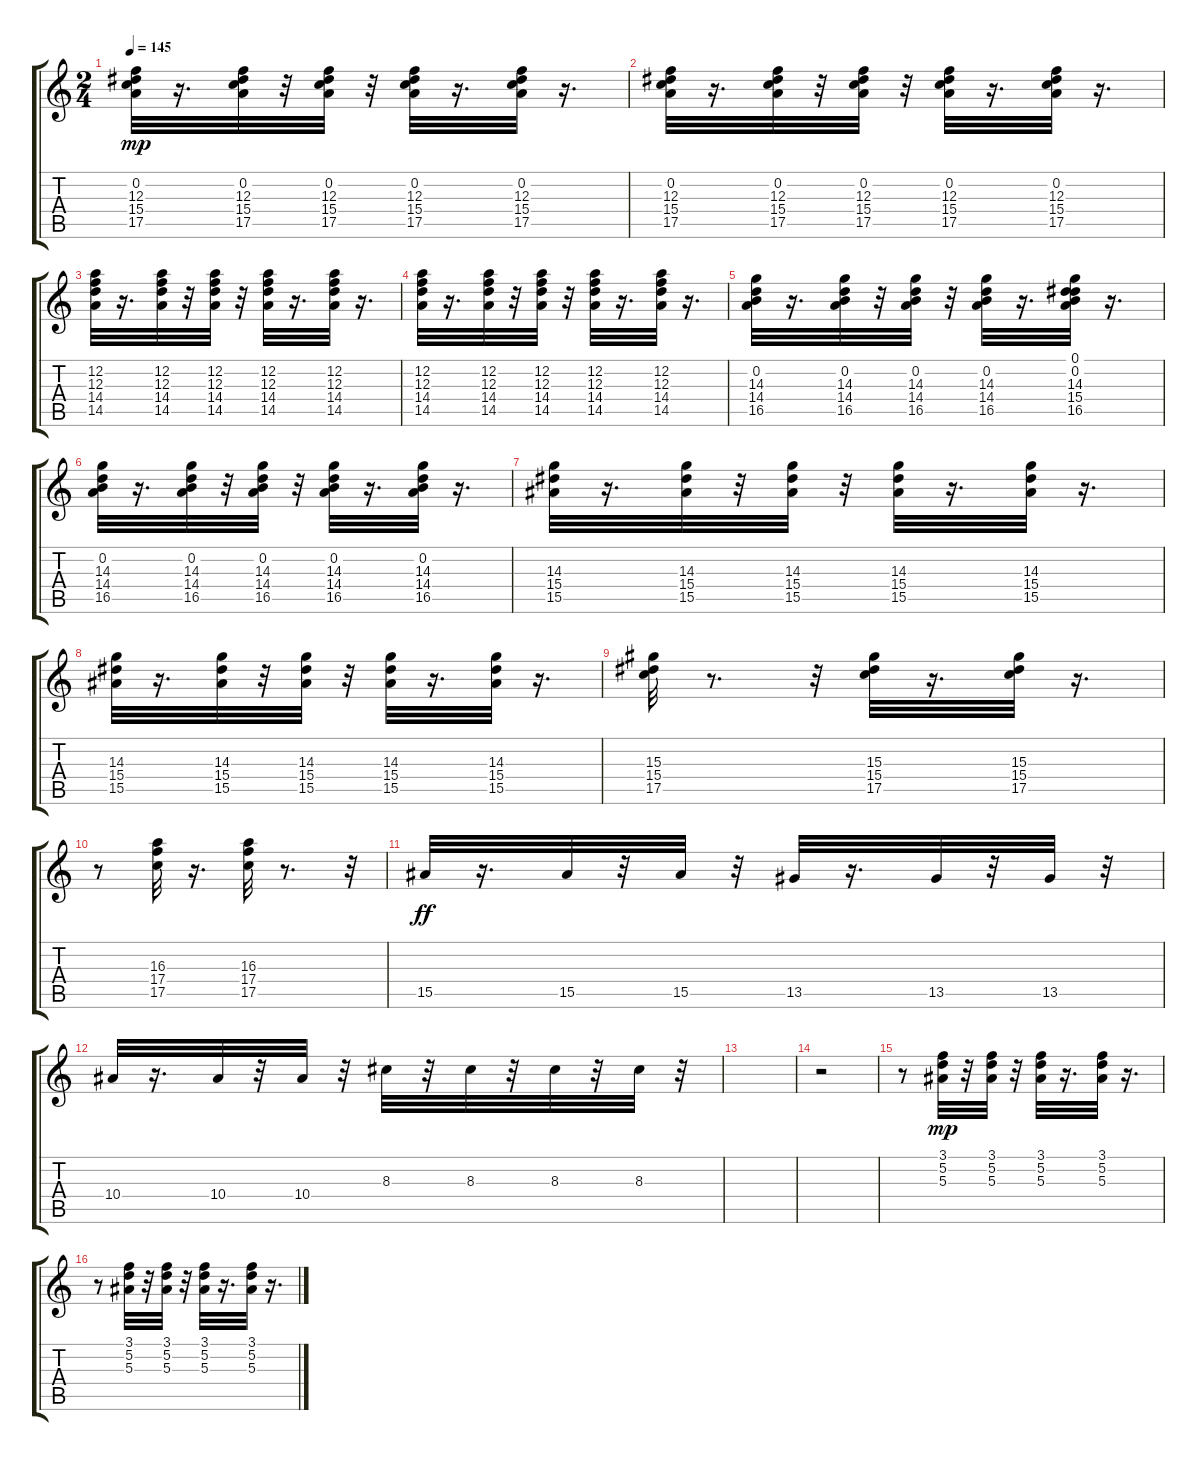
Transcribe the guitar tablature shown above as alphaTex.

\track "" {instrument electricguitarmuted}
\staff {score tabs}
\tuning (D4 A3 F3 C3 G2 D2) {hide}
\ts (2 4)
\tempo 145
\clef g2
\ks c
(0.2 12.3 15.4 17.5).32{dy mp} r.16{d} (0.2 12.3 15.4 17.5).32 r.32 (0.2 12.3 15.4 17.5).32 r.32 (0.2 12.3 15.4 17.5).32 r.16{d} (0.2 12.3 15.4 17.5).32 r.16{d} |
(0.2 12.3 15.4 17.5).32 r.16{d} (0.2 12.3 15.4 17.5).32 r.32 (0.2 12.3 15.4 17.5).32 r.32 (0.2 12.3 15.4 17.5).32 r.16{d} (0.2 12.3 15.4 17.5).32 r.16{d} |
(12.2 12.3 14.4 14.5).32 r.16{d} (12.2 12.3 14.4 14.5).32 r.32 (12.2 12.3 14.4 14.5).32 r.32 (12.2 12.3 14.4 14.5).32 r.16{d} (12.2 12.3 14.4 14.5).32 r.16{d} |
(12.2 12.3 14.4 14.5).32 r.16{d} (12.2 12.3 14.4 14.5).32 r.32 (12.2 12.3 14.4 14.5).32 r.32 (12.2 12.3 14.4 14.5).32 r.16{d} (12.2 12.3 14.4 14.5).32 r.16{d} |
(0.2 14.3 14.4 16.5).32 r.16{d} (0.2 14.3 14.4 16.5).32 r.32 (0.2 14.3 14.4 16.5).32 r.32 (0.2 14.3 14.4 16.5).32 r.16{d} (0.1 0.2 14.3 15.4 16.5).32 r.16{d} |
(0.2 14.3 14.4 16.5).32 r.16{d} (0.2 14.3 14.4 16.5).32 r.32 (0.2 14.3 14.4 16.5).32 r.32 (0.2 14.3 14.4 16.5).32 r.16{d} (0.2 14.3 14.4 16.5).32 r.16{d} |
(14.3 15.4 15.5).32 r.16{d} (14.3 15.4 15.5).32 r.32 (14.3 15.4 15.5).32 r.32 (14.3 15.4 15.5).32 r.16{d} (14.3 15.4 15.5).32 r.16{d} |
(14.3 15.4 15.5).32 r.16{d} (14.3 15.4 15.5).32 r.32 (14.3 15.4 15.5).32 r.32 (14.3 15.4 15.5).32 r.16{d} (14.3 15.4 15.5).32 r.16{d} |
(15.3 15.4 17.5).32 r.8{d} r.32 (15.3 15.4 17.5).32 r.16{d} (15.3 15.4 17.5).32 r.16{d} |
r.8 (16.3 17.4 17.5).32 r.16{d} (16.3 17.4 17.5).32 r.8{d} r.32 |
15.5.32{dy ff} r.16{d} 15.5.32 r.32 15.5.32 r.32 13.5.32 r.16{d} 13.5.32 r.32 13.5.32 r.32 |
10.4.32 r.16{d} 10.4.32 r.32 10.4.32 r.32 8.3.32 r.32 8.3.32 r.32 8.3.32 r.32 8.3.32 r.32 |
|
r.2 |
r.8 (3.1 5.2 5.3).32{dy mp} r.32 (3.1 5.2 5.3).32 r.32 (3.1 5.2 5.3).32 r.16{d} (3.1 5.2 5.3).32 r.16{d} |
r.8 (3.1 5.2 5.3).32 r.32 (3.1 5.2 5.3).32 r.32 (3.1 5.2 5.3).32 r.16{d} (3.1 5.2 5.3).32 r.16{d}
